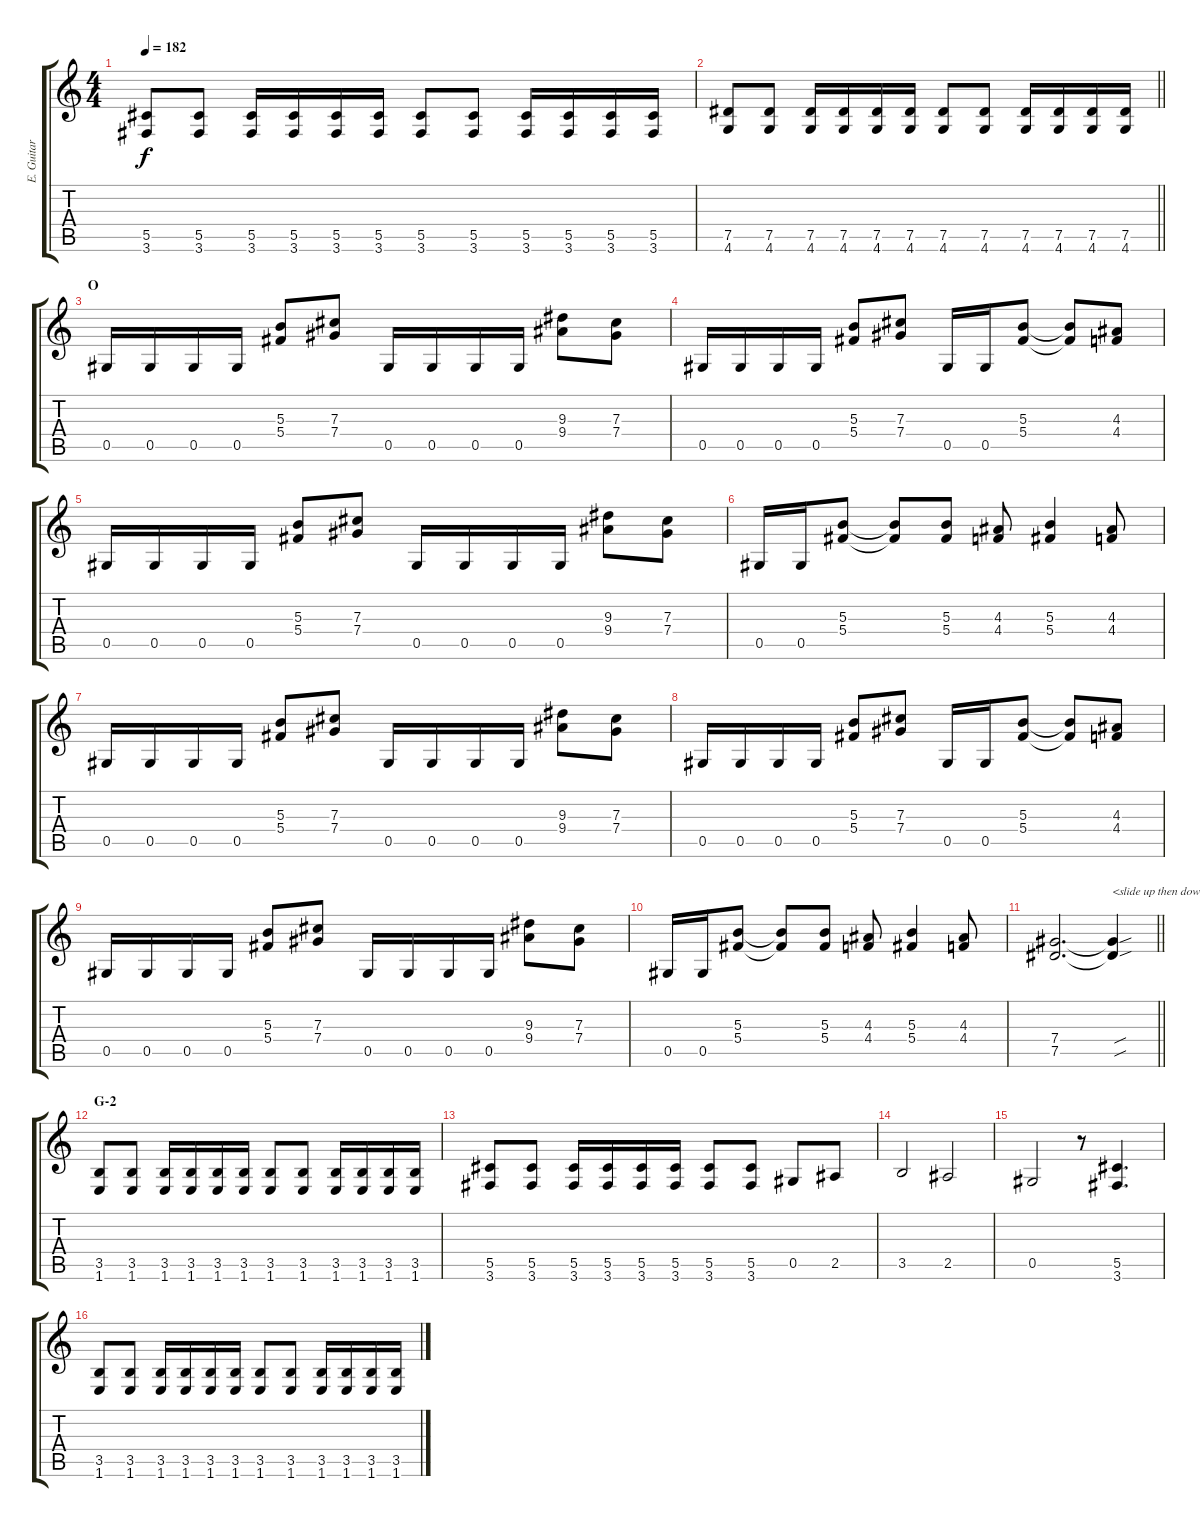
\track ("E. Guitar II" "E. Guitar ") {instrument overdrivenguitar}
\staff {score tabs}
\tuning (Eb4 Bb3 Gb3 Db3 Ab2 Eb2) {hide}
\ts (4 4)
\tempo 182
\clef g2
\ks c
(5.5 3.6).8{dy f} (5.5 3.6).8 (5.5 3.6).16 (5.5 3.6).16 (5.5 3.6).16 (5.5 3.6).16 (5.5 3.6).8 (5.5 3.6).8 (5.5 3.6).16 (5.5 3.6).16 (5.5 3.6).16 (5.5 3.6).16 |
\barLineRight lightlight
(7.5 4.6).8 (7.5 4.6).8 (7.5 4.6).16 (7.5 4.6).16 (7.5 4.6).16 (7.5 4.6).16 (7.5 4.6).8 (7.5 4.6).8 (7.5 4.6).16 (7.5 4.6).16 (7.5 4.6).16 (7.5 4.6).16 |
\section ("" "O")
0.5.16 0.5.16 0.5.16 0.5.16 (5.3 5.4).8 (7.3 7.4).8 0.5.16 0.5.16 0.5.16 0.5.16 (9.3 9.4).8 (7.3 7.4).8 |
0.5.16 0.5.16 0.5.16 0.5.16 (5.3 5.4).8 (7.3 7.4).8 0.5.16 0.5.16 (5.3 5.4).8 (5.3{t} 5.4{t}).8 (4.3 4.4).8 |
0.5.16 0.5.16 0.5.16 0.5.16 (5.3 5.4).8 (7.3 7.4).8 0.5.16 0.5.16 0.5.16 0.5.16 (9.3 9.4).8 (7.3 7.4).8 |
0.5.16 0.5.16 (5.3 5.4).8 (5.3{t} 5.4{t}).8 (5.3 5.4).8 (4.3 4.4).8 (5.3 5.4).4 (4.3 4.4).8 |
0.5.16 0.5.16 0.5.16 0.5.16 (5.3 5.4).8 (7.3 7.4).8 0.5.16 0.5.16 0.5.16 0.5.16 (9.3 9.4).8 (7.3 7.4).8 |
0.5.16 0.5.16 0.5.16 0.5.16 (5.3 5.4).8 (7.3 7.4).8 0.5.16 0.5.16 (5.3 5.4).8 (5.3{t} 5.4{t}).8 (4.3 4.4).8 |
0.5.16 0.5.16 0.5.16 0.5.16 (5.3 5.4).8 (7.3 7.4).8 0.5.16 0.5.16 0.5.16 0.5.16 (9.3 9.4).8 (7.3 7.4).8 |
0.5.16 0.5.16 (5.3 5.4).8 (5.3{t} 5.4{t}).8 (5.3 5.4).8 (4.3 4.4).8 (5.3 5.4).4 (4.3 4.4).8 |
\barLineRight lightlight
(7.4 7.5).2{d} (7.4{sou t} 7.5{sou t}).4{txt "<slide up then down>"} |
\section ("" "G-2")
(3.5 1.6).8 (3.5 1.6).8 (3.5 1.6).16 (3.5 1.6).16 (3.5 1.6).16 (3.5 1.6).16 (3.5 1.6).8 (3.5 1.6).8 (3.5 1.6).16 (3.5 1.6).16 (3.5 1.6).16 (3.5 1.6).16 |
(5.5 3.6).8 (5.5 3.6).8 (5.5 3.6).16 (5.5 3.6).16 (5.5 3.6).16 (5.5 3.6).16 (5.5 3.6).8 (5.5 3.6).8 0.5.8 2.5.8 |
3.5.2 2.5.2 |
0.5.2 r.8 (5.5 3.6).4{d} |
(3.5 1.6).8 (3.5 1.6).8 (3.5 1.6).16 (3.5 1.6).16 (3.5 1.6).16 (3.5 1.6).16 (3.5 1.6).8 (3.5 1.6).8 (3.5 1.6).16 (3.5 1.6).16 (3.5 1.6).16 (3.5 1.6).16
